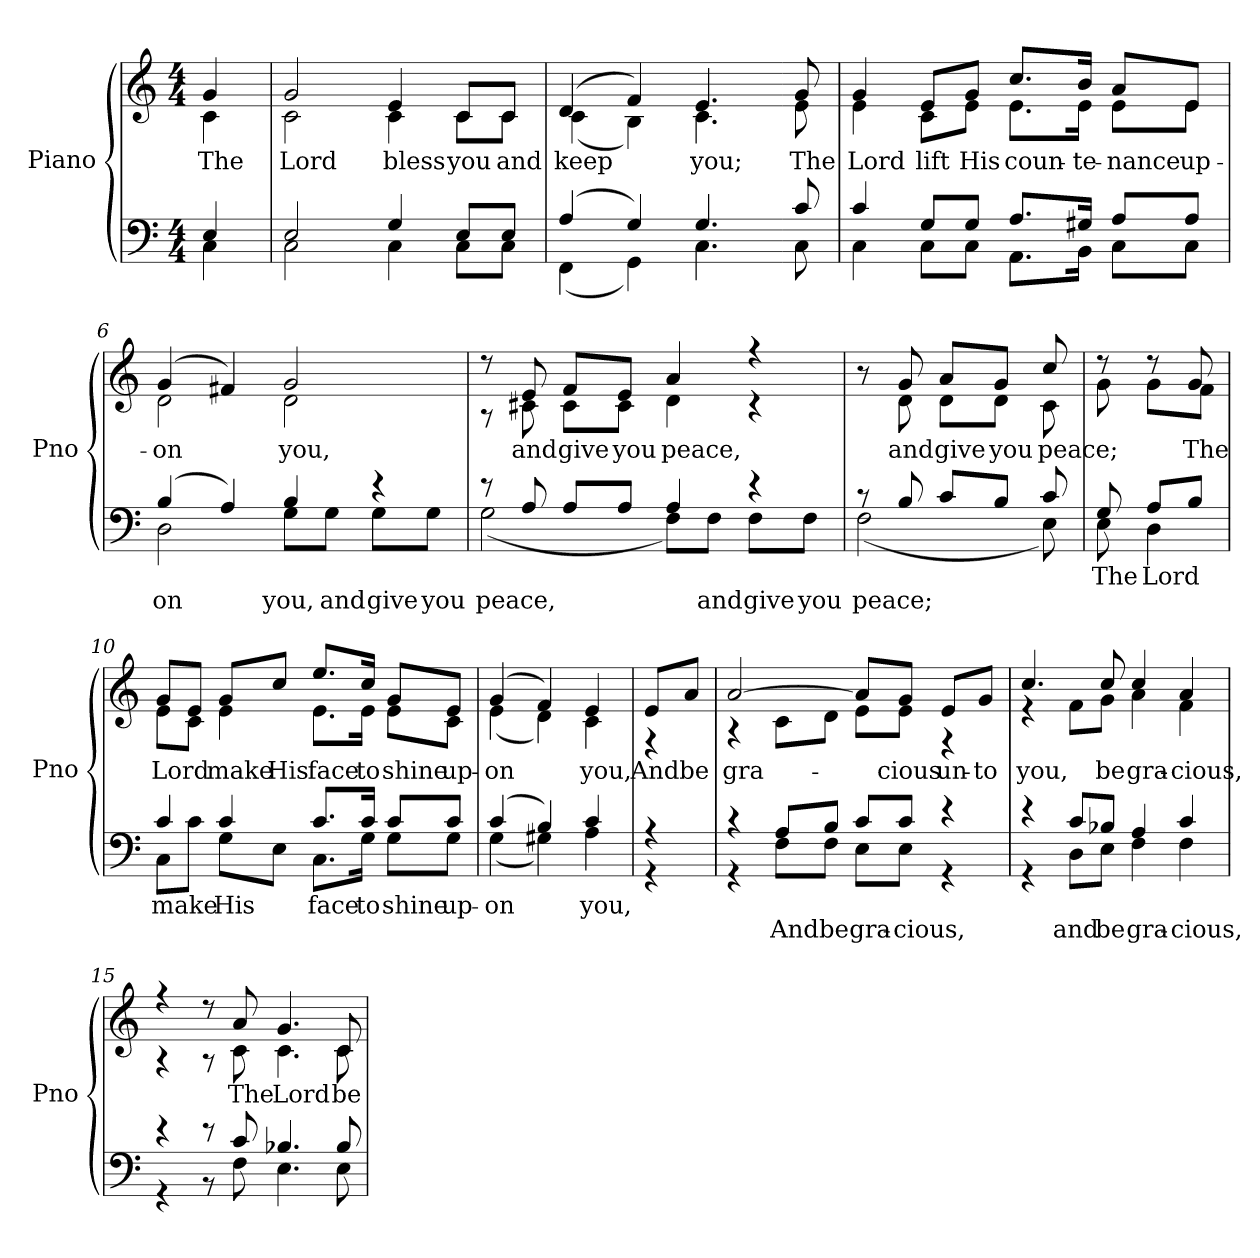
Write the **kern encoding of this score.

**kern	**text	**text	**kern	**text
*part2	*part2	*part2	*part1	*part1
*staff2	*staff2	*staff2	*staff1	*staff1
*I"Piano	*	*	*I"Piano	*
*I'Pno	*	*	*I'Pno	*
*clefF4	*	*	*clefG2	*
*k[]	*	*	*k[]	*
*M4/4	*	*	*M4/4	*
=1	=1	=1	=1	=1
*^	*	*	*	*
!	!	!	!	!LO:TX:b:i:t=Verse	!
!	!	!	!	!	!LO:LY:b
*	*	*	*	*^	*
4E/	4C\	.	.	4g/	4c\	The
=2	=2	=2	=2	=2	=2	=2
!	!	!	!	!	!	!LO:LY:b
2E/	2C\	.	.	2g/	2c\	Lord
!	!	!	!	!	!	!LO:LY:b
4G/	4C\	.	.	4e/	4c\	bless
!	!	!	!	!	!	!LO:LY:b
8E/L	8C\L	.	.	8c/L	8c\L	you
!	!	!	!	!	!	!LO:LY:b
8E/J	8C\J	.	.	8c/J	8c\J	and
=3	=3	=3	=3	=3	=3	=3
!	!	!	!	!	!	!LO:LY:b
(>4A/	(<4FF\	.	.	(>4d/	(<4c\	keep
4G/)	4GG\)	.	.	4f/)	4B\)	.
!	!	!	!	!	!	!LO:LY:b
4.G/	4.C\	.	.	4.e/	4.c\	you;
!!LO:LB:g=z	!!
=4-	=4-	=4-	=4-	=4-	=4-	=4-
!	!	!	!	!	!	!LO:LY:b
8c/	8C\	.	.	8g/	8e\	The
=5	=5	=5	=5	=5	=5	=5
!	!	!	!	!	!	!LO:LY:b
4c/	4C\	.	.	4g/	4e\	Lord
!	!	!	!	!	!	!LO:LY:b
8G/L	8C\L	.	.	8e/L	8c\L	lift
!	!	!	!	!	!	!LO:LY:b
8G/J	8C\J	.	.	8g/J	8e\J	His
!	!	!	!	!	!	!LO:LY:b
8.A/L	8.AA\L	.	.	8.cc/L	8.e\L	coun-
!	!	!	!	!	!	!LO:LY:b
16G#X/Jk	16BB\Jk	.	.	16b/Jk	16e\Jk	-te-
!	!	!	!	!	!	!LO:LY:b
8A/L	8C\L	.	.	8a/L	8e\L	-nance
!	!	!	!	!	!	!LO:LY:b
8A/J	8C\J	.	.	8e/J	8e\J	up-
=6	=6	=6	=6	=6	=6	=6
!	!	!	!LO:LY:b	!	!	!LO:LY:b
(>4B/	2D\	.	on	(>4g/	2d\	-on
4A/)	.	.	.	4f#X/)	.	.
!	!	!	!LO:LY:b	!	!	!LO:LY:b
4B/	8G\L	.	you,	2g/	2d\	you,
!	!	!	!LO:LY:b	!	!	!
.	8G\J	.	and	.	.	.
!	!	!	!LO:LY:b	!	!	!
4r	8G\L	.	give	.	.	.
!	!	!	!LO:LY:b	!	!	!
.	8G\J	.	you	.	.	.
!!LO:LB:g=z	!!
=7	=7	=7	=7	=7	=7	=7
!	!	!	!LO:LY:b	!	!	!
8r	(<2G\	.	peace,	8r	8r	.
!	!	!	!	!	!	!LO:LY:b
8A/	.	.	.	8e/	8c#X\	and
!	!	!	!	!	!	!LO:LY:b
8A/L	.	.	.	8f/L	8c#\L	give
!	!	!	!	!	!	!LO:LY:b
8A/J	.	.	.	8e/J	8c#\J	you
!	!	!	!	!	!	!LO:LY:b
4A/	8F\L)	.	.	4a/	4d\	peace,
!	!	!	!LO:LY:b	!	!	!
.	8F\J	.	and	.	.	.
!	!	!	!LO:LY:b	!	!	!
4r	8F\L	.	give	4r	4r	.
!	!	!	!LO:LY:b	!	!	!
.	8F\J	.	you	.	.	.
=8	=8	=8	=8	=8	=8	=8
!	!	!	!LO:LY:b	!	!	!
8r	(<2F\	.	peace;	8r	8ryy	.
!	!	!	!	!	!	!LO:LY:b
8B/	.	.	.	8g/	8d\	and
!	!	!	!	!	!	!LO:LY:b
8c/L	.	.	.	8a/L	8d\L	give
!	!	!	!	!	!	!LO:LY:b
8B/J	.	.	.	8g/J	8d\J	you
!	!	!	!	!	!	!LO:LY:b
8c/	8E\)	.	.	8cc/	8c\	peace;
!!LO:LB:g=z	!!
=9	=9	=9	=9	=9	=9	=9
!	!	!LO:LY:b	!	!	!	!
8G/	8E\	The	.	8r	8g\	.
!	!	!LO:LY:b	!	!	!	!
8A/L	4D\	Lord	.	8r	8g\L	.
!	!	!	!	!	!	!LO:LY:b
8B/J	.	.	.	8g/	8f\J	The
=10	=10	=10	=10	=10	=10	=10
!	!	!LO:LY:b	!	!	!	!LO:LY:b
4c/	8C\L	make	.	8g/L	8e\L	Lord
.	8c\J	.	.	8e/J	8c\J	.
!	!	!LO:LY:b	!	!	!	!LO:LY:b
4c/	8G\L	His	.	8g/L	4e\	make
!	!	!	!	!	!	!LO:LY:b
.	8E\J	.	.	8cc/J	.	His
!	!	!LO:LY:b	!	!	!	!LO:LY:b
8.c/L	8.C\L	face	.	8.ee/L	8.e\L	face
!	!	!LO:LY:b	!	!	!	!LO:LY:b
16c/Jk	16G\Jk	to	.	16cc/Jk	16e\Jk	to
!	!	!LO:LY:b	!	!	!	!LO:LY:b
8c/L	8G\L	shine	.	8g/L	8e\L	shine
!	!	!LO:LY:b	!	!	!	!LO:LY:b
8c/J	8G\J	up-	.	8e/J	8c\J	up-
=11	=11	=11	=11	=11	=11	=11
!	!	!LO:LY:b	!	!	!	!LO:LY:b
(>4c/	(<4G\	-on	.	(>4g/	(<4e\	-on
4B/)	4G#X\)	.	.	4f/)	4d\)	.
!	!	!LO:LY:b	!	!	!	!LO:LY:b
4c/	4A\	you,	.	4e/	4c\	you,
!!LO:LB:g=z	!!
=12	=12	=12	=12	=12	=12	=12
!	!	!	!	!	!	!LO:LY:b
4r	4r	.	.	8e/L	4r	And
!	!	!	!	!	!	!LO:LY:b
.	.	.	.	8a/J	.	be
=13	=13	=13	=13	=13	=13	=13
!	!	!	!	!	!	!LO:LY:b
4r	4r	.	.	[2a/	4r	gra-
!	!	!	!LO:LY:b	!	!	!
8A/L	8F\L	.	And	.	8c\L	.
!	!	!	!LO:LY:b	!	!	!
8B/J	8F\J	.	be	.	8d\J	.
!	!	!	!LO:LY:b	!	!	!
8c/L	8E\L	.	gra-	8a/L]	8e\L	.
!	!	!	!LO:LY:b	!	!	!LO:LY:b
8c/J	8E\J	.	-cious,	8g/J	8e\J	-cious
!	!	!	!	!	!	!LO:LY:b
4r	4r	.	.	8e/L	4r	un-
!	!	!	!	!	!	!LO:LY:b
.	.	.	.	8g/J	.	-to
=14	=14	=14	=14	=14	=14	=14
!	!	!	!	!	!	!LO:LY:b
4r	4r	.	.	4.cc/	4r	you,
!	!	!	!LO:LY:b	!	!	!
8c/L	8D\L	.	and	.	8f\L	.
!	!	!	!LO:LY:b	!	!	!LO:LY:b
8B-X/J	8E\J	.	be	8cc/	8g\J	be
!	!	!	!LO:LY:b	!	!	!LO:LY:b
4A/	4F\	.	gra-	4cc/	4a\	gra-
!	!	!	!LO:LY:b	!	!	!LO:LY:b
4c/	4F\	.	-cious,	4a/	4f\	-cious,
!!LO:LB:g=z	!!
=15	=15	=15	=15	=15	=15	=15
4r	4r	.	.	4r	4r	.
8r	8r	.	.	8r	8r	.
!	!	!	!	!	!	!LO:LY:b
8c/	8F\	.	.	8a/	8c\	The
!	!	!	!	!	!	!LO:LY:b
4.B-X/	4.E\	.	.	4.g/	4.c\	Lord
!	!	!	!	!	!	!LO:LY:b
8B-/	8E\	.	.	8c/	8c\	be
*v	*v	*	*	*	*	*
*	*	*	*v	*v	*
=	=	=	=	=
*-	*-	*-	*-	*-
